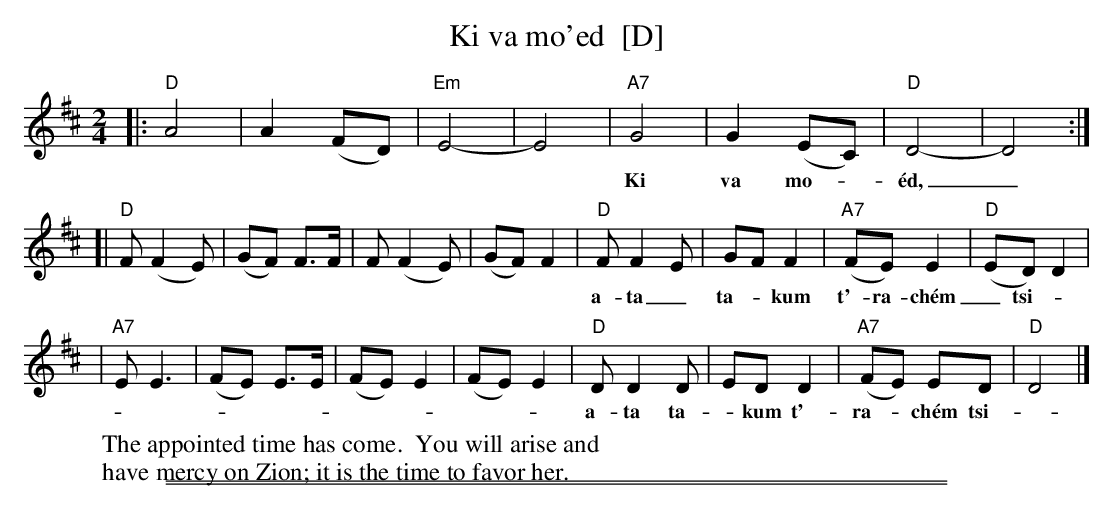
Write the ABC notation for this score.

X:1
T: Ki va mo'ed  [D]
M: 2/4
L: 1/8
K: D
|: "D"A4 | A2 (FD) | "Em"E4- | E4  \
| "A7"G4 | G2 (EC) | "D"D4- | D4 :|
w: Ki va mo-*\'ed,_ ki va mo-*\'ed._
[| "D"F (F2 E) | (GF) F>F | F (F2 E) | (GF) F2 \
|  "D"F F2 E | GF F2 | "A7"(FE) E2 | "D"(ED) D2 |
w: a-ta_ ta-*kum t'-ra-ch\'em_ tsi-*yon ki \'et l'-che-n'-na, ki_ va mo-*\'ed
| "A7"E E3 | (FE) E>E | (FE) E2 | (FE) E2 \
| "D"D D2 D | ED D2 | "A7"(FE) ED | "D"D4 |]
w: a-ta ta-*kum t'-ra-*ch\'em tsi-*yon ki \'et l'-che-n'-na, ki va mo-*\'ed.
W: The appointed time has come.  You will arise and
W: have mercy on Zion; it is the time to favor her.
